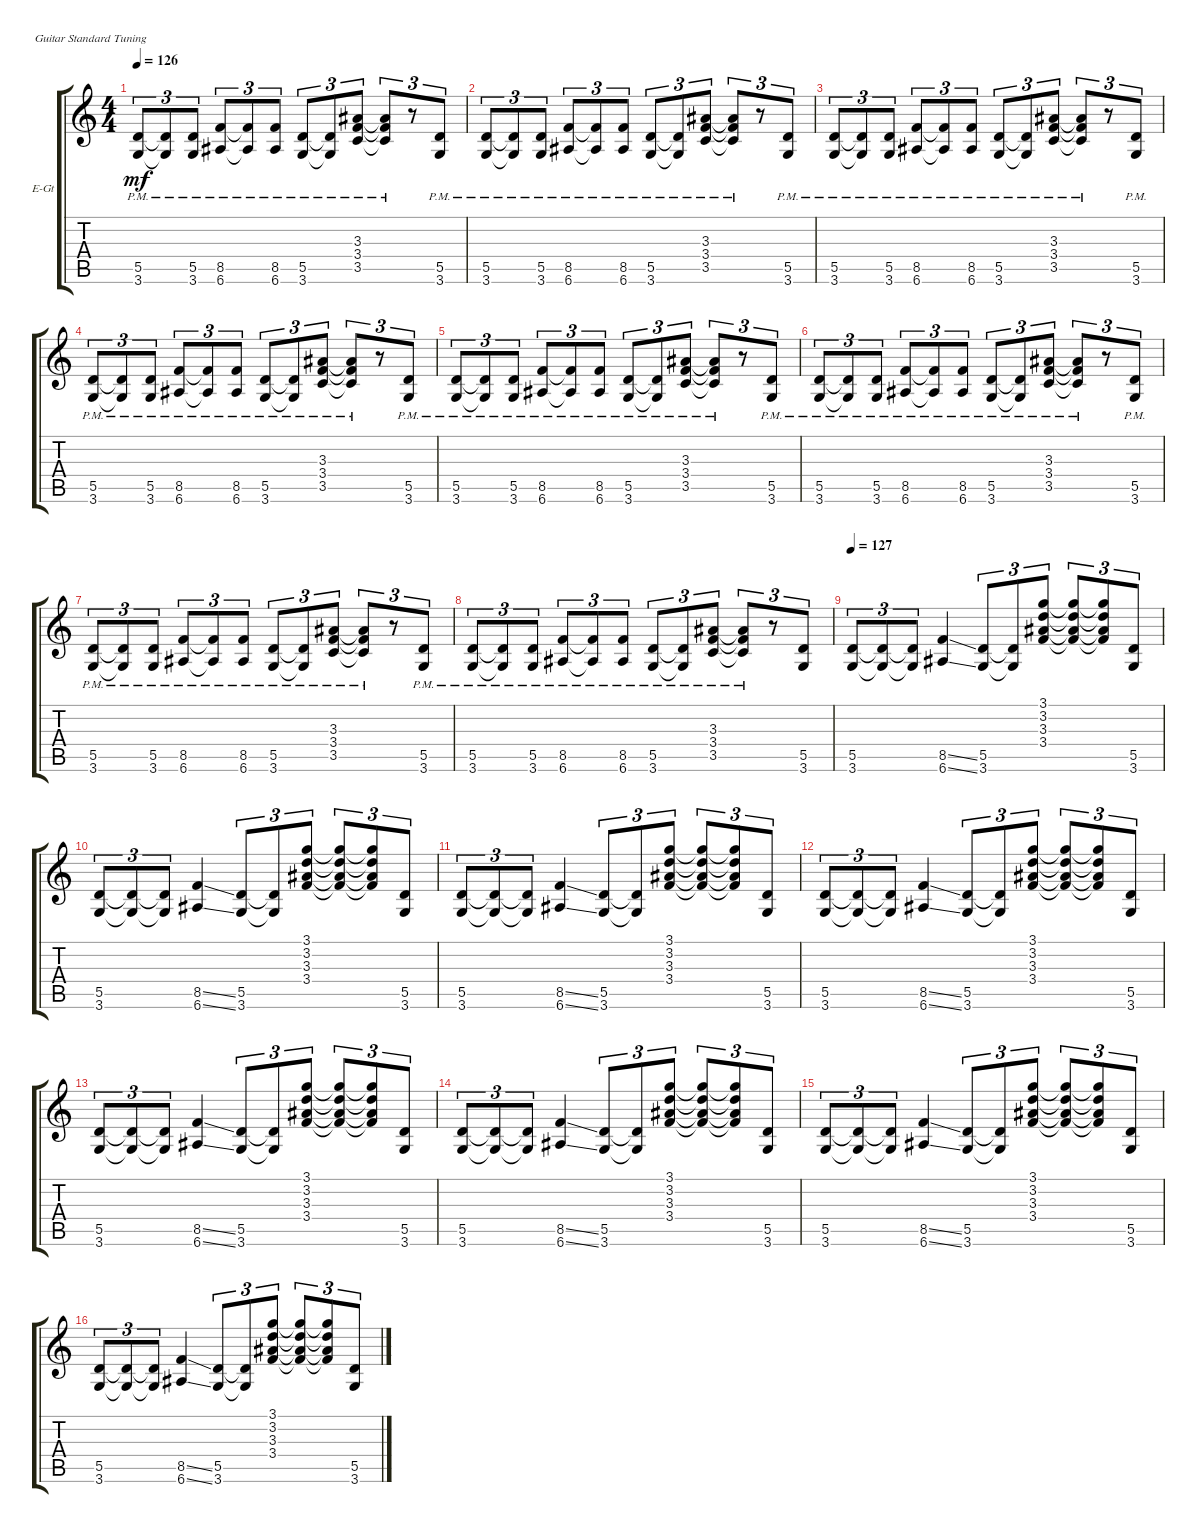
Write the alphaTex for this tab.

\defaultSystemsLayout 4
\bracketExtendMode groupsimilarinstruments
\firstSystemTrackNameOrientation horizontal
\otherSystemsTrackNameOrientation horizontal
\track ("Electric Guitar" "E-Gt") {instrument distortionguitar}
\staff {score tabs}
\tuning (E4 B3 G3 D3 A2 E2)
\ts (4 4)
\tempo 126
\clef g2
\ks c
(3.6{pm} 5.5{pm}).8{tu (3 2) dy mf} (3.6{pm t} 5.5{pm t}).8{tu (3 2)} (3.6{pm} 5.5{pm}).8{tu (3 2)} (6.6{pm} 8.5{pm}).8{tu (3 2)} (6.6{pm t} 8.5{pm t}).8{tu (3 2)} (6.6{pm} 8.5{pm}).8{tu (3 2)} (3.6{pm} 5.5{pm}).8{tu (3 2)} (3.6{pm t} 5.5{pm t}).8{tu (3 2)} (3.5{pm} 3.4{pm} 3.3{pm}).8{tu (3 2)} (3.3{pm t} 3.4{pm t} 3.5{pm t}).8{tu (3 2)} r.8{tu (3 2)} (3.6{pm} 5.5{pm}).8{tu (3 2)} |
(3.6{pm} 5.5{pm}).8{tu (3 2)} (3.6{pm t} 5.5{pm t}).8{tu (3 2)} (3.6{pm} 5.5{pm}).8{tu (3 2)} (6.6{pm} 8.5{pm}).8{tu (3 2)} (6.6{pm t} 8.5{pm t}).8{tu (3 2)} (6.6{pm} 8.5{pm}).8{tu (3 2)} (3.6{pm} 5.5{pm}).8{tu (3 2)} (3.6{pm t} 5.5{pm t}).8{tu (3 2)} (3.5{pm} 3.4{pm} 3.3{pm}).8{tu (3 2)} (3.3{pm t} 3.4{pm t} 3.5{pm t}).8{tu (3 2)} r.8{tu (3 2)} (3.6{pm} 5.5{pm}).8{tu (3 2)} |
(3.6{pm} 5.5{pm}).8{tu (3 2)} (3.6{pm t} 5.5{pm t}).8{tu (3 2)} (3.6{pm} 5.5{pm}).8{tu (3 2)} (6.6{pm} 8.5{pm}).8{tu (3 2)} (6.6{pm t} 8.5{pm t}).8{tu (3 2)} (6.6{pm} 8.5{pm}).8{tu (3 2)} (3.6{pm} 5.5{pm}).8{tu (3 2)} (3.6{pm t} 5.5{pm t}).8{tu (3 2)} (3.5{pm} 3.4{pm} 3.3{pm}).8{tu (3 2)} (3.3{pm t} 3.4{pm t} 3.5{pm t}).8{tu (3 2)} r.8{tu (3 2)} (3.6{pm} 5.5{pm}).8{tu (3 2)} |
(3.6{pm} 5.5{pm}).8{tu (3 2)} (3.6{pm t} 5.5{pm t}).8{tu (3 2)} (3.6{pm} 5.5{pm}).8{tu (3 2)} (6.6{pm} 8.5{pm}).8{tu (3 2)} (6.6{pm t} 8.5{pm t}).8{tu (3 2)} (6.6{pm} 8.5{pm}).8{tu (3 2)} (3.6{pm} 5.5{pm}).8{tu (3 2)} (3.6{pm t} 5.5{pm t}).8{tu (3 2)} (3.5{pm} 3.4{pm} 3.3{pm}).8{tu (3 2)} (3.3{pm t} 3.4{pm t} 3.5{pm t}).8{tu (3 2)} r.8{tu (3 2)} (3.6{pm} 5.5{pm}).8{tu (3 2)} |
(3.6{pm} 5.5{pm}).8{tu (3 2)} (3.6{pm t} 5.5{pm t}).8{tu (3 2)} (3.6{pm} 5.5{pm}).8{tu (3 2)} (6.6{pm} 8.5{pm}).8{tu (3 2)} (6.6{pm t} 8.5{pm t}).8{tu (3 2)} (6.6{pm} 8.5{pm}).8{tu (3 2)} (3.6{pm} 5.5{pm}).8{tu (3 2)} (3.6{pm t} 5.5{pm t}).8{tu (3 2)} (3.5{pm} 3.4{pm} 3.3{pm}).8{tu (3 2)} (3.3{pm t} 3.4{pm t} 3.5{pm t}).8{tu (3 2)} r.8{tu (3 2)} (3.6{pm} 5.5{pm}).8{tu (3 2)} |
(3.6{pm} 5.5{pm}).8{tu (3 2)} (3.6{pm t} 5.5{pm t}).8{tu (3 2)} (3.6{pm} 5.5{pm}).8{tu (3 2)} (6.6{pm} 8.5{pm}).8{tu (3 2)} (6.6{pm t} 8.5{pm t}).8{tu (3 2)} (6.6{pm} 8.5{pm}).8{tu (3 2)} (3.6{pm} 5.5{pm}).8{tu (3 2)} (3.6{pm t} 5.5{pm t}).8{tu (3 2)} (3.5{pm} 3.4{pm} 3.3{pm}).8{tu (3 2)} (3.3{pm t} 3.4{pm t} 3.5{pm t}).8{tu (3 2)} r.8{tu (3 2)} (3.6{pm} 5.5{pm}).8{tu (3 2)} |
(3.6{pm} 5.5{pm}).8{tu (3 2)} (3.6{pm t} 5.5{pm t}).8{tu (3 2)} (3.6{pm} 5.5{pm}).8{tu (3 2)} (6.6{pm} 8.5{pm}).8{tu (3 2)} (6.6{pm t} 8.5{pm t}).8{tu (3 2)} (6.6{pm} 8.5{pm}).8{tu (3 2)} (3.6{pm} 5.5{pm}).8{tu (3 2)} (3.6{pm t} 5.5{pm t}).8{tu (3 2)} (3.5{pm} 3.4{pm} 3.3{pm}).8{tu (3 2)} (3.3{pm t} 3.4{pm t} 3.5{pm t}).8{tu (3 2)} r.8{tu (3 2)} (3.6{pm} 5.5{pm}).8{tu (3 2)} |
(3.6{pm} 5.5{pm}).8{tu (3 2)} (3.6{pm t} 5.5{pm t}).8{tu (3 2)} (3.6{pm} 5.5{pm}).8{tu (3 2)} (6.6{pm} 8.5{pm}).8{tu (3 2)} (6.6{pm t} 8.5{pm t}).8{tu (3 2)} (6.6{pm} 8.5{pm}).8{tu (3 2)} (3.6{pm} 5.5{pm}).8{tu (3 2)} (3.6{pm t} 5.5{pm t}).8{tu (3 2)} (3.5{pm} 3.4{pm} 3.3{pm}).8{tu (3 2)} (3.3{pm t} 3.4{pm t} 3.5{pm t}).8{tu (3 2)} r.8{tu (3 2)} (5.5 3.6).8{tu (3 2)} |
\tempo 127
(3.6 5.5).8{tu (3 2)} (3.6{t} 5.5{t}).8{tu (3 2)} (5.5{t} 3.6{t}).8{tu (3 2)} (6.6{ss} 8.5{ss}).4 (3.6 5.5).8{tu (3 2)} (5.5{t} 3.6{t}).8{tu (3 2)} (3.1 3.2 3.3 3.4).8{tu (3 2)} (3.1{t} 3.2{t} 3.3{t} 3.4{t}).8{tu (3 2)} (3.4{t} 3.3{t} 3.2{t} 3.1{t}).8{tu (3 2)} (3.6 5.5).8{tu (3 2)} |
(3.6 5.5).8{tu (3 2)} (3.6{t} 5.5{t}).8{tu (3 2)} (5.5{t} 3.6{t}).8{tu (3 2)} (6.6{ss} 8.5{ss}).4 (3.6 5.5).8{tu (3 2)} (5.5{t} 3.6{t}).8{tu (3 2)} (3.1 3.2 3.3 3.4).8{tu (3 2)} (3.1{t} 3.2{t} 3.3{t} 3.4{t}).8{tu (3 2)} (3.4{t} 3.3{t} 3.2{t} 3.1{t}).8{tu (3 2)} (3.6 5.5).8{tu (3 2)} |
(3.6 5.5).8{tu (3 2)} (3.6{t} 5.5{t}).8{tu (3 2)} (5.5{t} 3.6{t}).8{tu (3 2)} (6.6{ss} 8.5{ss}).4 (3.6 5.5).8{tu (3 2)} (5.5{t} 3.6{t}).8{tu (3 2)} (3.1 3.2 3.3 3.4).8{tu (3 2)} (3.1{t} 3.2{t} 3.3{t} 3.4{t}).8{tu (3 2)} (3.4{t} 3.3{t} 3.2{t} 3.1{t}).8{tu (3 2)} (3.6 5.5).8{tu (3 2)} |
(3.6 5.5).8{tu (3 2)} (3.6{t} 5.5{t}).8{tu (3 2)} (5.5{t} 3.6{t}).8{tu (3 2)} (6.6{ss} 8.5{ss}).4 (3.6 5.5).8{tu (3 2)} (5.5{t} 3.6{t}).8{tu (3 2)} (3.1 3.2 3.3 3.4).8{tu (3 2)} (3.1{t} 3.2{t} 3.3{t} 3.4{t}).8{tu (3 2)} (3.4{t} 3.3{t} 3.2{t} 3.1{t}).8{tu (3 2)} (3.6 5.5).8{tu (3 2)} |
(3.6 5.5).8{tu (3 2)} (3.6{t} 5.5{t}).8{tu (3 2)} (5.5{t} 3.6{t}).8{tu (3 2)} (6.6{ss} 8.5{ss}).4 (3.6 5.5).8{tu (3 2)} (5.5{t} 3.6{t}).8{tu (3 2)} (3.1 3.2 3.3 3.4).8{tu (3 2)} (3.1{t} 3.2{t} 3.3{t} 3.4{t}).8{tu (3 2)} (3.4{t} 3.3{t} 3.2{t} 3.1{t}).8{tu (3 2)} (3.6 5.5).8{tu (3 2)} |
(3.6 5.5).8{tu (3 2)} (3.6{t} 5.5{t}).8{tu (3 2)} (5.5{t} 3.6{t}).8{tu (3 2)} (6.6{ss} 8.5{ss}).4 (3.6 5.5).8{tu (3 2)} (5.5{t} 3.6{t}).8{tu (3 2)} (3.1 3.2 3.3 3.4).8{tu (3 2)} (3.1{t} 3.2{t} 3.3{t} 3.4{t}).8{tu (3 2)} (3.4{t} 3.3{t} 3.2{t} 3.1{t}).8{tu (3 2)} (3.6 5.5).8{tu (3 2)} |
(3.6 5.5).8{tu (3 2)} (3.6{t} 5.5{t}).8{tu (3 2)} (5.5{t} 3.6{t}).8{tu (3 2)} (6.6{ss} 8.5{ss}).4 (3.6 5.5).8{tu (3 2)} (5.5{t} 3.6{t}).8{tu (3 2)} (3.1 3.2 3.3 3.4).8{tu (3 2)} (3.1{t} 3.2{t} 3.3{t} 3.4{t}).8{tu (3 2)} (3.4{t} 3.3{t} 3.2{t} 3.1{t}).8{tu (3 2)} (3.6 5.5).8{tu (3 2)} |
(3.6 5.5).8{tu (3 2)} (3.6{t} 5.5{t}).8{tu (3 2)} (5.5{t} 3.6{t}).8{tu (3 2)} (6.6{ss} 8.5{ss}).4 (3.6 5.5).8{tu (3 2)} (5.5{t} 3.6{t}).8{tu (3 2)} (3.1 3.2 3.3 3.4).8{tu (3 2)} (3.1{t} 3.2{t} 3.3{t} 3.4{t}).8{tu (3 2)} (3.4{t} 3.3{t} 3.2{t} 3.1{t}).8{tu (3 2)} (3.6 5.5).8{tu (3 2)}
